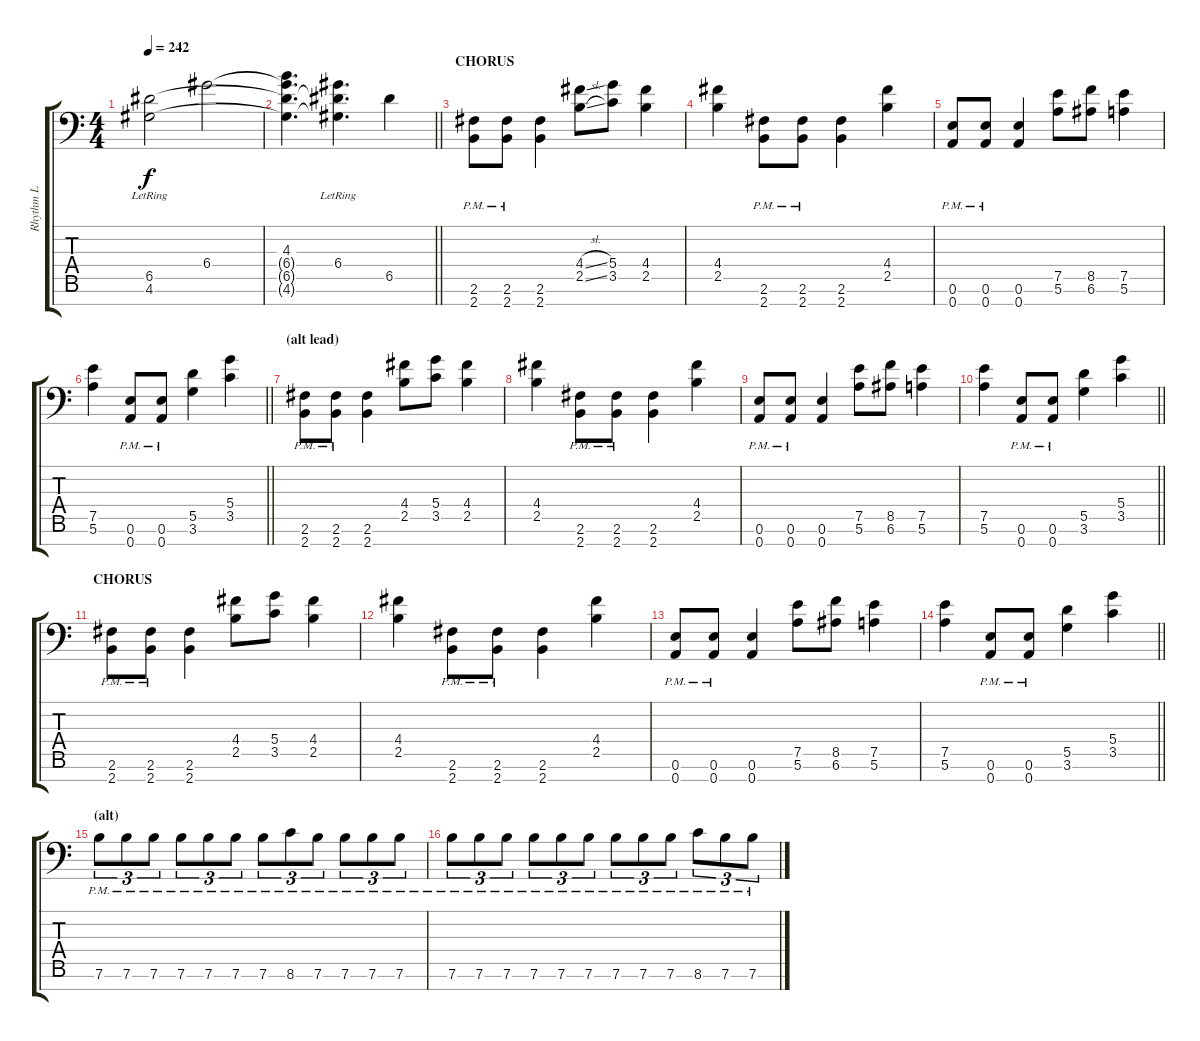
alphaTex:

\track ("Rhythm L" "Rhythm L") {instrument distortionguitar}
\staff {score tabs}
\tuning (E4 B3 G3 D3 A2 E2 A1) {hide}
\ts (4 4)
\tempo 242
\clef f4
\ks c
(6.5{lr} 4.6{lr}).2{dy f} 6.4.2 |
\barLineRight lightlight
(4.3 6.4{t} 6.5{t} 4.6{t}).4{d} (6.4{lr} 6.5{t} 4.6{t}).4{d} 6.5.4 |
\section ("" "CHORUS")
(2.6{pm} 2.7{pm}).8 (2.6{pm} 2.7{pm}).8 (2.6 2.7).4 (4.4{sl} 2.5{sl}).8 (5.4 3.5).8 (4.4 2.5).4 |
(4.4 2.5).4 (2.6{pm} 2.7{pm}).8 (2.6{pm} 2.7{pm}).8 (2.6 2.7).4 (4.4 2.5).4 |
(0.6{pm} 0.7{pm}).8 (0.6{pm} 0.7{pm}).8 (0.6 0.7).4 (7.5 5.6).8 (8.5 6.6).8 (7.5 5.6).4 |
\barLineRight lightlight
(7.5 5.6).4 (0.6{pm} 0.7{pm}).8 (0.6{pm} 0.7{pm}).8 (5.5 3.6).4 (5.4 3.5).4 |
\section ("" "(alt lead)")
(2.6{pm} 2.7{pm}).8 (2.6{pm} 2.7{pm}).8 (2.6 2.7).4 (4.4 2.5).8 (5.4 3.5).8 (4.4 2.5).4 |
(4.4 2.5).4 (2.6{pm} 2.7{pm}).8 (2.6{pm} 2.7{pm}).8 (2.6 2.7).4 (4.4 2.5).4 |
(0.6{pm} 0.7{pm}).8 (0.6{pm} 0.7{pm}).8 (0.6 0.7).4 (7.5 5.6).8 (8.5 6.6).8 (7.5 5.6).4 |
\barLineRight lightlight
(7.5 5.6).4 (0.6{pm} 0.7{pm}).8 (0.6{pm} 0.7{pm}).8 (5.5 3.6).4 (5.4 3.5).4 |
\section ("" "CHORUS")
(2.6{pm} 2.7{pm}).8 (2.6{pm} 2.7{pm}).8 (2.6 2.7).4 (4.4 2.5).8 (5.4 3.5).8 (4.4 2.5).4 |
(4.4 2.5).4 (2.6{pm} 2.7{pm}).8 (2.6{pm} 2.7{pm}).8 (2.6 2.7).4 (4.4 2.5).4 |
(0.6{pm} 0.7{pm}).8 (0.6{pm} 0.7{pm}).8 (0.6 0.7).4 (7.5 5.6).8 (8.5 6.6).8 (7.5 5.6).4 |
\barLineRight lightlight
(7.5 5.6).4 (0.6{pm} 0.7{pm}).8 (0.6{pm} 0.7{pm}).8 (5.5 3.6).4 (5.4 3.5).4 |
\section ("" "(alt)")
7.6{pm}.8{tu (3 2)} 7.6{pm}.8{tu (3 2)} 7.6{pm}.8{tu (3 2)} 7.6{pm}.8{tu (3 2)} 7.6{pm}.8{tu (3 2)} 7.6{pm}.8{tu (3 2)} 7.6{pm}.8{tu (3 2)} 8.6{pm}.8{tu (3 2)} 7.6{pm}.8{tu (3 2)} 7.6{pm}.8{tu (3 2)} 7.6{pm}.8{tu (3 2)} 7.6{pm}.8{tu (3 2)} |
7.6{pm}.8{tu (3 2)} 7.6{pm}.8{tu (3 2)} 7.6{pm}.8{tu (3 2)} 7.6{pm}.8{tu (3 2)} 7.6{pm}.8{tu (3 2)} 7.6{pm}.8{tu (3 2)} 7.6{pm}.8{tu (3 2)} 7.6{pm}.8{tu (3 2)} 7.6{pm}.8{tu (3 2)} 8.6{pm}.8{tu (3 2)} 7.6{pm}.8{tu (3 2)} 7.6{pm}.8{tu (3 2)}
